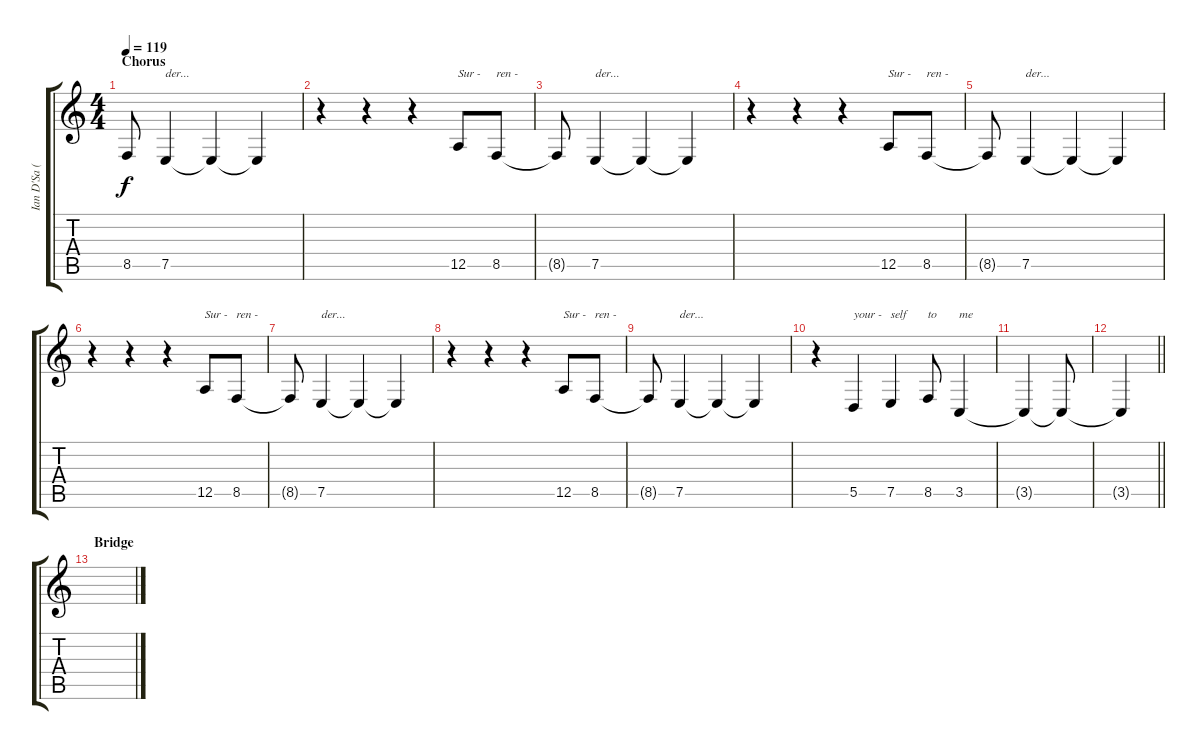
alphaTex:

\track ("Ian D'Sa (Backing and Harmonic Vocals)" "Ian D'Sa (") {instrument violin}
\staff {score tabs}
\tuning (E4 B3 G3 D3 A2 D2) {hide}
\ts (4 4)
\section ("" "Chorus")
\tempo 119
\clef g2
\ks c
8.5{t}.8{dy f} 7.5.4{txt "der..."} 7.5{t}.4 7.5{t}.4 |
r.4 r.4 r.4 12.5.8{txt "Sur - "} 8.5.8{txt "ren - "} |
8.5{t}.8 7.5.4{txt "der..."} 7.5{t}.4 7.5{t}.4 |
r.4 r.4 r.4 12.5.8{txt "Sur - "} 8.5.8{txt "ren - "} |
8.5{t}.8 7.5.4{txt "der..."} 7.5{t}.4 7.5{t}.4 |
r.4 r.4 r.4 12.5.8{txt "Sur - "} 8.5.8{txt "ren - "} |
8.5{t}.8 7.5.4{txt "der..."} 7.5{t}.4 7.5{t}.4 |
r.4 r.4 r.4 12.5.8{txt "Sur - "} 8.5.8{txt "ren - "} |
8.5{t}.8 7.5.4{txt "der..."} 7.5{t}.4 7.5{t}.4 |
r.4 5.5.4{txt "your - "} 7.5.4{txt "self"} 8.5.8{txt "to"} 3.5.4{txt "me"} |
3.5{t}.4 3.5{t}.8 |
\barLineRight lightlight
3.5{t}.4 |
\section ("" "Bridge")
